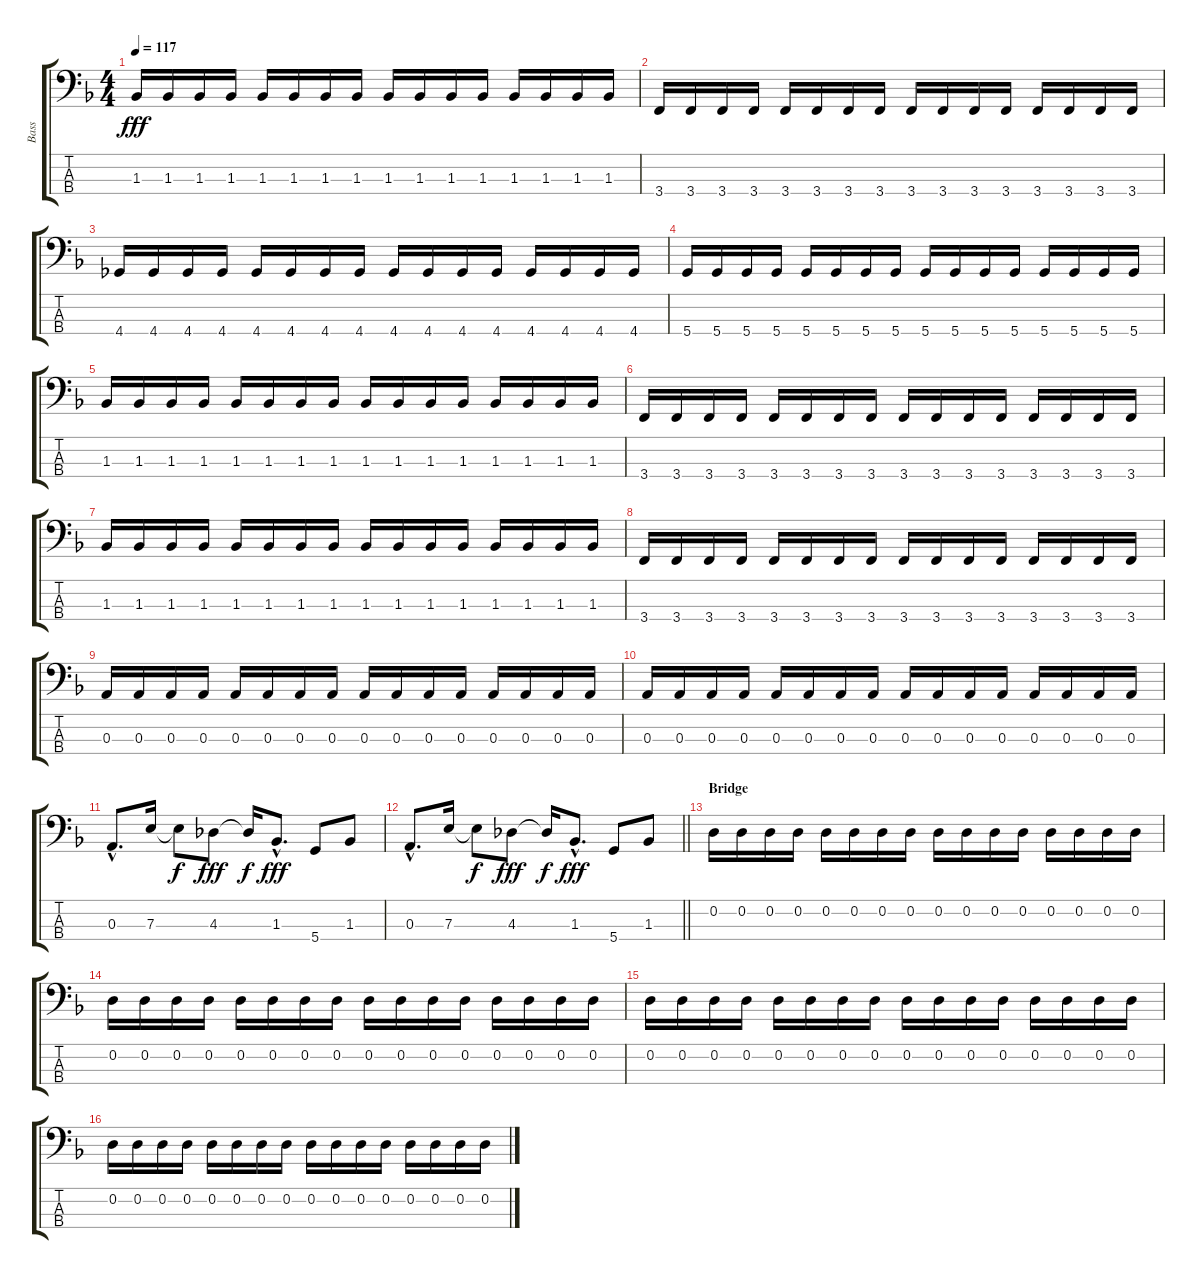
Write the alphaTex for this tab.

\track ("Bass" "Bass") {instrument electricbassfinger}
\staff {score tabs}
\tuning (G2 D2 A1 D1) {hide}
\ts (4 4)
\tempo 117
\clef f4
\ks f
1.3.16{dy fff} 1.3.16 1.3.16 1.3.16 1.3.16 1.3.16 1.3.16 1.3.16 1.3.16 1.3.16 1.3.16 1.3.16 1.3.16 1.3.16 1.3.16 1.3.16 |
3.4.16 3.4.16 3.4.16 3.4.16 3.4.16 3.4.16 3.4.16 3.4.16 3.4.16 3.4.16 3.4.16 3.4.16 3.4.16 3.4.16 3.4.16 3.4.16 |
4.4.16 4.4.16 4.4.16 4.4.16 4.4.16 4.4.16 4.4.16 4.4.16 4.4.16 4.4.16 4.4.16 4.4.16 4.4.16 4.4.16 4.4.16 4.4.16 |
5.4.16 5.4.16 5.4.16 5.4.16 5.4.16 5.4.16 5.4.16 5.4.16 5.4.16 5.4.16 5.4.16 5.4.16 5.4.16 5.4.16 5.4.16 5.4.16 |
1.3.16 1.3.16 1.3.16 1.3.16 1.3.16 1.3.16 1.3.16 1.3.16 1.3.16 1.3.16 1.3.16 1.3.16 1.3.16 1.3.16 1.3.16 1.3.16 |
3.4.16 3.4.16 3.4.16 3.4.16 3.4.16 3.4.16 3.4.16 3.4.16 3.4.16 3.4.16 3.4.16 3.4.16 3.4.16 3.4.16 3.4.16 3.4.16 |
1.3.16 1.3.16 1.3.16 1.3.16 1.3.16 1.3.16 1.3.16 1.3.16 1.3.16 1.3.16 1.3.16 1.3.16 1.3.16 1.3.16 1.3.16 1.3.16 |
3.4.16 3.4.16 3.4.16 3.4.16 3.4.16 3.4.16 3.4.16 3.4.16 3.4.16 3.4.16 3.4.16 3.4.16 3.4.16 3.4.16 3.4.16 3.4.16 |
0.3.16 0.3.16 0.3.16 0.3.16 0.3.16 0.3.16 0.3.16 0.3.16 0.3.16 0.3.16 0.3.16 0.3.16 0.3.16 0.3.16 0.3.16 0.3.16 |
0.3.16 0.3.16 0.3.16 0.3.16 0.3.16 0.3.16 0.3.16 0.3.16 0.3.16 0.3.16 0.3.16 0.3.16 0.3.16 0.3.16 0.3.16 0.3.16 |
0.3{hac}.8{d} 7.3.16 7.3{t}.8{dy f} 4.3.8{dy fff} 4.3{t}.16{dy f} 1.3{hac}.8{d dy fff} 5.4.8 1.3.8 |
\barLineRight lightlight
0.3{hac}.8{d} 7.3.16 7.3{t}.8{dy f} 4.3.8{dy fff} 4.3{t}.16{dy f} 1.3{hac}.8{d dy fff} 5.4.8 1.3.8 |
\section ("" "Bridge")
0.2.16 0.2.16 0.2.16 0.2.16 0.2.16 0.2.16 0.2.16 0.2.16 0.2.16 0.2.16 0.2.16 0.2.16 0.2.16 0.2.16 0.2.16 0.2.16 |
0.2.16 0.2.16 0.2.16 0.2.16 0.2.16 0.2.16 0.2.16 0.2.16 0.2.16 0.2.16 0.2.16 0.2.16 0.2.16 0.2.16 0.2.16 0.2.16 |
0.2.16 0.2.16 0.2.16 0.2.16 0.2.16 0.2.16 0.2.16 0.2.16 0.2.16 0.2.16 0.2.16 0.2.16 0.2.16 0.2.16 0.2.16 0.2.16 |
0.2.16 0.2.16 0.2.16 0.2.16 0.2.16 0.2.16 0.2.16 0.2.16 0.2.16 0.2.16 0.2.16 0.2.16 0.2.16 0.2.16 0.2.16 0.2.16
